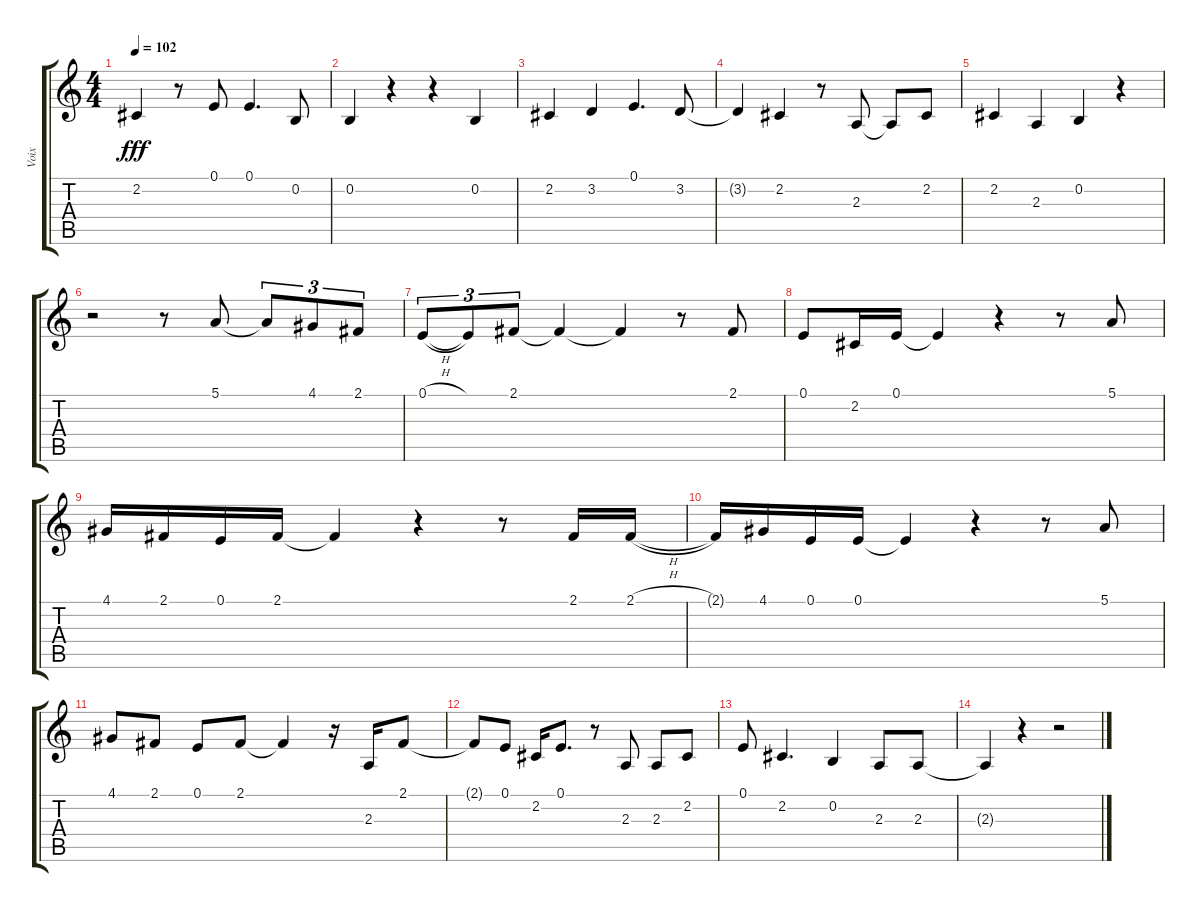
\track ("Voix" "Voix") {instrument accordion}
\staff {score tabs}
\tuning (E4 B3 G3 D3 A2 E2) {hide}
\ts (4 4)
\tempo 102
\clef g2
\ks c
2.2.4{dy fff} r.8 0.1.8 0.1.4{d} 0.2.8 |
0.2.4 r.4 r.4 0.2.4 |
2.2.4 3.2.4 0.1.4{d} 3.2.8 |
3.2{t}.4 2.2.4 r.8 2.3.8 2.3{t}.8 2.2.8 |
2.2.4 2.3.4 0.2.4 r.4 |
r.2 r.8 5.1.8 5.1{t}.8{tu (3 2)} 4.1.8{tu (3 2)} 2.1.8{tu (3 2)} |
0.1{h}.8{tu (3 2)} 0.1{t}.8{tu (3 2)} 2.1.8{tu (3 2)} 2.1{t}.4 2.1{t}.4 r.8 2.1.8 |
0.1.8 2.2.16 0.1.16 0.1{t}.4 r.4 r.8 5.1.8 |
4.1.16 2.1.16 0.1.16 2.1.16 2.1{t}.4 r.4 r.8 2.1.16 2.1{h}.16 |
2.1{t}.16 4.1.16 0.1.16 0.1.16 0.1{t}.4 r.4 r.8 5.1.8 |
4.1.8 2.1.8 0.1.8 2.1.8 2.1{t}.4 r.16 2.3.16 2.1.8 |
2.1{t}.8 0.1.8 2.2.16 0.1.8{d} r.8 2.3.8 2.3.8 2.2.8 |
0.1.8 2.2.4{d} 0.2.4 2.3.8 2.3.8 |
2.3{t}.4 r.4 r.2
